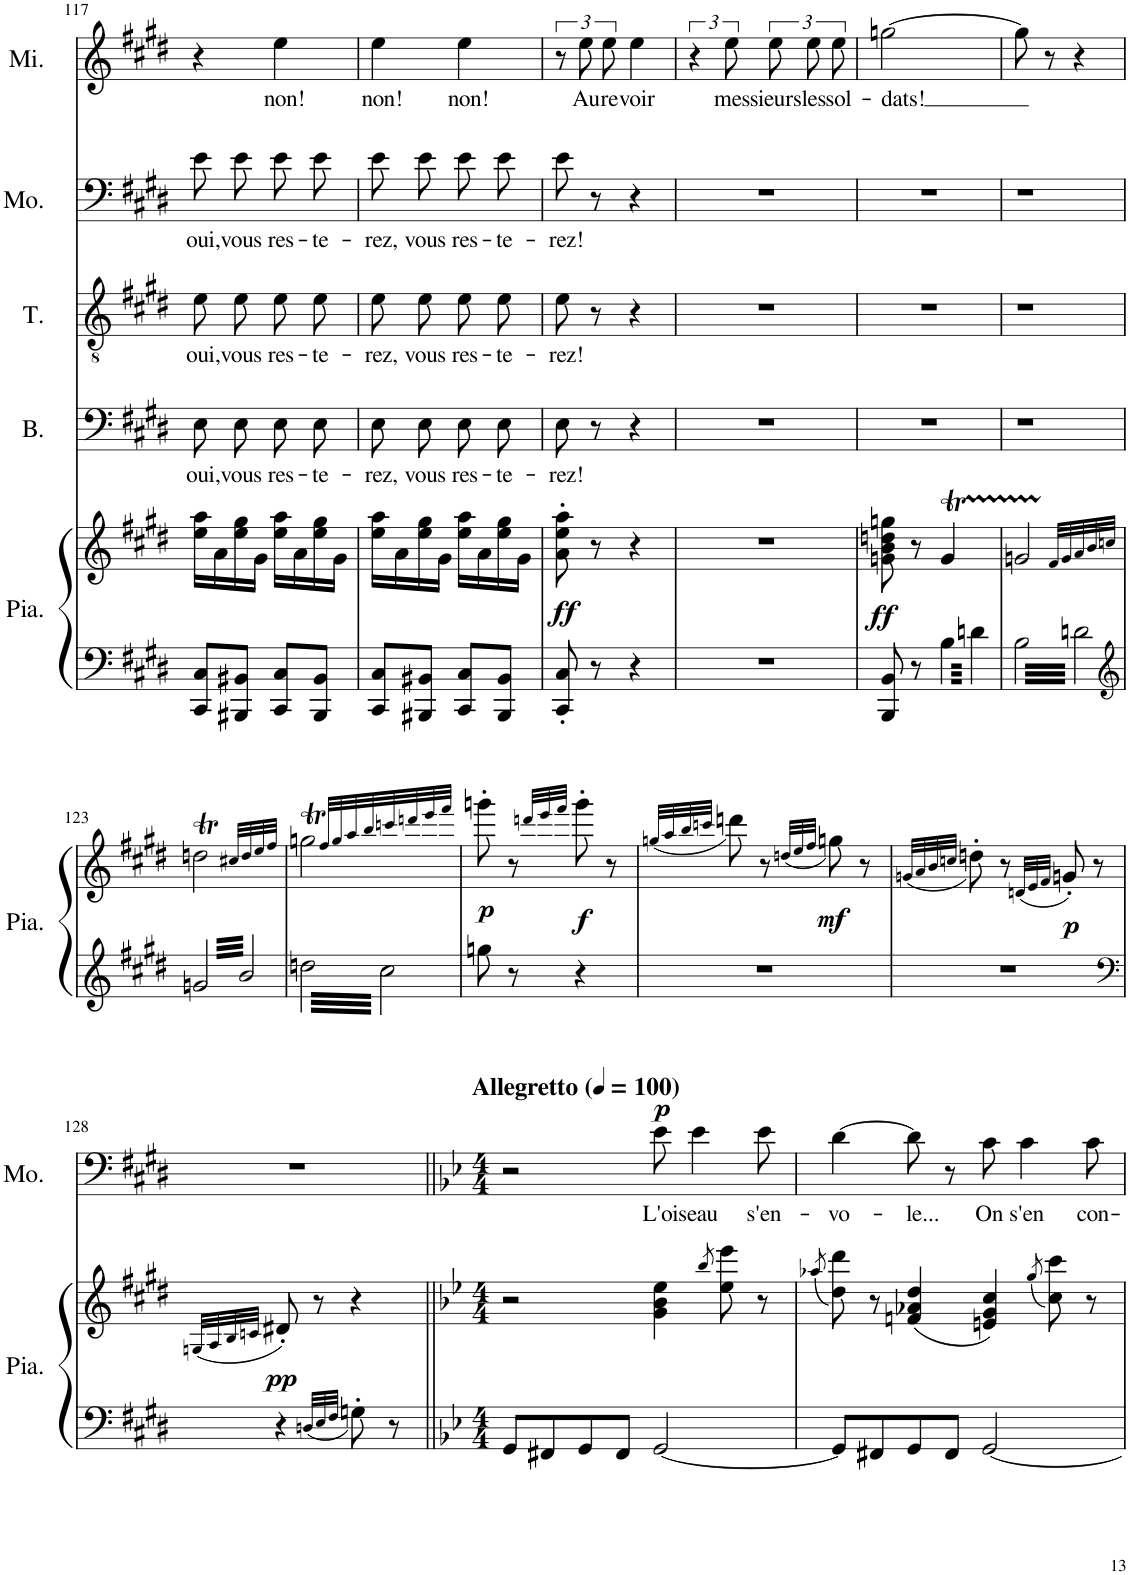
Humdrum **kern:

**kern	**kern	**dynam	**kern	**text	**kern	**text	**kern	**text	**dynam	**kern	**text
*part5	*part5	*part5	*part4	*part4	*part3	*part3	*part2	*part2	*part2	*part1	*part1
*staff6	*staff5	*staff5/6	*staff4	*staff4	*staff3	*staff3	*staff2	*staff2	*staff2	*staff1	*staff1
*I"Piano	*	*	*I"Bass	*	*I"Ténor	*	*I"Morales	*	*	*I"Micaela	*
*I'Pia.	*	*	*I'B.	*	*I'T.	*	*I'Mo.	*	*	*I'Mi.	*
!!LO:PB:g=z
*clefG2	*clefG2	*	*clefF4	*	*clefGv2	*	*clefF4	*	*	*clefG2	*
*k[f#c#g#d#]	*k[f#c#g#d#]	*	*k[f#c#g#d#]	*	*k[f#c#g#d#]	*	*k[f#c#g#d#]	*	*	*k[f#c#g#d#]	*
*M2/4	*M2/4	*	*M2/4	*	*M2/4	*	*M2/4	*	*	*M2/4	*
=117	=117	=117	=117	=117	=117	=117	=117	=117	=117	=117	=117
!	!	!	!	!LO:LY:b	!	!LO:LY:b	!	!LO:LY:b	!	!	!
8CC#/ 8C#/L	16ee\ 16aa\LL	.	8E\L	oui,	8e\L	oui,	8e\L	oui,	.	4r	.
.	16a\	.	.	.	.	.	.	.	.	.	.
!	!	!	!	!LO:LY:b	!	!LO:LY:b	!	!LO:LY:b	!	!	!
8BBB#X/ 8BB#X/J	16ee\ 16gg#\	.	8E\J	vous	8e\J	vous	8e\J	vous	.	.	.
.	16g#\JJ	.	.	.	.	.	.	.	.	.	.
!	!	!	!	!LO:LY:b	!	!LO:LY:b	!	!LO:LY:b	!	!	!LO:LY:b
8CC#/ 8C#/L	16ee\ 16aa\LL	.	8E\L	res-	8e\L	res-	8e\L	res-	.	4ee\	non!
.	16a\	.	.	.	.	.	.	.	.	.	.
!	!	!	!	!LO:LY:b	!	!LO:LY:b	!	!LO:LY:b	!	!	!
8BBB#/ 8BB#/J	16ee\ 16gg#\	.	8E\J	-te-	8e\J	-te-	8e\J	-te-	.	.	.
.	16g#\JJ	.	.	.	.	.	.	.	.	.	.
=118	=118	=118	=118	=118	=118	=118	=118	=118	=118	=118	=118
!	!	!	!	!LO:LY:b	!	!LO:LY:b	!	!LO:LY:b	!	!	!LO:LY:b
8CC#/ 8C#/L	16ee\ 16aa\LL	.	8E\L	-rez,	8e\L	-rez,	8e\L	-rez,	.	4ee\	non!
.	16a\	.	.	.	.	.	.	.	.	.	.
!	!	!	!	!LO:LY:b	!	!LO:LY:b	!	!LO:LY:b	!	!	!
8BBB#X/ 8BB#X/J	16ee\ 16gg#\	.	8E\J	vous	8e\J	vous	8e\J	vous	.	.	.
.	16g#\JJ	.	.	.	.	.	.	.	.	.	.
!	!	!	!	!LO:LY:b	!	!LO:LY:b	!	!LO:LY:b	!	!	!LO:LY:b
8CC#/ 8C#/L	16ee\ 16aa\LL	.	8E\L	res-	8e\L	res-	8e\L	res-	.	4ee\	non!
.	16a\	.	.	.	.	.	.	.	.	.	.
!	!	!	!	!LO:LY:b	!	!LO:LY:b	!	!LO:LY:b	!	!	!
8BBB#/ 8BB#/J	16ee\ 16gg#\	.	8E\J	-te-	8e\J	-te-	8e\J	-te-	.	.	.
.	16g#\JJ	.	.	.	.	.	.	.	.	.	.
=119	=119	=119	=119	=119	=119	=119	=119	=119	=119	=119	=119
!	!	!LO:DY:b	!	!LO:LY:b	!	!LO:LY:b	!	!LO:LY:b	!	!	!
8CC#/' 8C#/'	8a\' 8ee\' 8aa\'	ff	8E\	-rez!	8e\	-rez!	8e\	-rez!	.	12r	.
!	!	!	!	!	!	!	!	!	!	!	!LO:LY:b
.	.	.	.	.	.	.	.	.	.	12ee\L	Au
8r	8r	.	8r	.	8r	.	8r	.	.	.	.
!	!	!	!	!	!	!	!	!	!	!	!LO:LY:b
.	.	.	.	.	.	.	.	.	.	12ee\J	re-
!	!	!	!	!	!	!	!	!	!	!	!LO:LY:b
4r	4r	.	4r	.	4r	.	4r	.	.	4ee\	-voir
=120	=120	=120	=120	=120	=120	=120	=120	=120	=120	=120	=120
2r	2r	.	2r	.	2r	.	2r	.	.	6r	.
!	!	!	!	!	!	!	!	!	!	!	!LO:LY:b
.	.	.	.	.	.	.	.	.	.	12ee\	mes-
!	!	!	!	!	!	!	!	!	!	!	!LO:LY:b
.	.	.	.	.	.	.	.	.	.	12ee\L	-sieurs
!	!	!	!	!	!	!	!	!	!	!	!LO:LY:b
.	.	.	.	.	.	.	.	.	.	12ee\	les
!	!	!	!	!	!	!	!	!	!	!	!LO:LY:b
.	.	.	.	.	.	.	.	.	.	12ee\J	sol-
=121	=121	=121	=121	=121	=121	=121	=121	=121	=121	=121	=121
!	!	!LO:DY:a=2	!	!	!	!	!	!	!	!	!LO:LY:b
8BBB/ 8BB/	8gn\ 8b\ 8ddn\ 8ggn\	ff	2r	.	2r	.	2r	.	.	[2ggn\	-dats!
8r	8r	.	.	.	.	.	.	.	.	.	.
12.B\	4gT/	.	.	.	.	.	.	.	.	.	.
12.dn\	.	.	.	.	.	.	.	.	.	.	.
=122	=122	=122	=122	=122	=122	=122	=122	=122	=122	=122	=122
6.B\	2gnTTT/	.	2r	.	2r	.	2r	.	.	8gg\]	.
.	.	.	.	.	.	.	.	.	.	8r	.
6.dn\	.	.	.	.	.	.	.	.	.	4r	.
.	32qf#/LLL	.	.	.	.	.	.	.	.	.	.
.	32qg/	.	.	.	.	.	.	.	.	.	.
.	32qa/	.	.	.	.	.	.	.	.	.	.
.	32qb/	.	.	.	.	.	.	.	.	.	.
.	32qccn/JJJ	.	.	.	.	.	.	.	.	.	.
!!LO:LB:g=z
=123	=123	=123	=123	=123	=123	=123	=123	=123	=123	=123	=123
*clefG2	*	*	*	*	*	*	*	*	*	*	*
6.gn/	2ddnT\	.	2r	.	2r	.	2r	.	.	2r	.
6.b/	.	.	.	.	.	.	.	.	.	.	.
.	32qcc#X/LLL	.	.	.	.	.	.	.	.	.	.
.	32qdd/	.	.	.	.	.	.	.	.	.	.
.	32qee/	.	.	.	.	.	.	.	.	.	.
.	32qff#/JJJ	.	.	.	.	.	.	.	.	.	.
=124	=124	=124	=124	=124	=124	=124	=124	=124	=124	=124	=124
6.ddn\	2ggnT\	.	2r	.	2r	.	2r	.	.	2r	.
6.cc#\	.	.	.	.	.	.	.	.	.	.	.
.	32qff#/LLL	.	.	.	.	.	.	.	.	.	.
.	32qgg/	.	.	.	.	.	.	.	.	.	.
.	32qaa/	.	.	.	.	.	.	.	.	.	.
.	32qbb/	.	.	.	.	.	.	.	.	.	.
.	32qcccn/	.	.	.	.	.	.	.	.	.	.
.	32qdddn/	.	.	.	.	.	.	.	.	.	.
.	32qeee/	.	.	.	.	.	.	.	.	.	.
.	32qfff#/JJJ	.	.	.	.	.	.	.	.	.	.
=125	=125	=125	=125	=125	=125	=125	=125	=125	=125	=125	=125
!	!	!LO:DY:b	!	!	!	!	!	!	!	!	!
8ggn\	8gggn'\	p	2r	.	2r	.	2r	.	.	2r	.
8r	8r	.	.	.	.	.	.	.	.	.	.
.	32qdddn/LLL	.	.	.	.	.	.	.	.	.	.
.	32qeee/	.	.	.	.	.	.	.	.	.	.
.	32qfff#/JJJ	.	.	.	.	.	.	.	.	.	.
!	!	!LO:DY:b	!	!	!	!	!	!	!	!	!
4r	8ggg'\	f	.	.	.	.	.	.	.	.	.
.	8r	.	.	.	.	.	.	.	.	.	.
=126	=126	=126	=126	=126	=126	=126	=126	=126	=126	=126	=126
.	(32qggn/LLL	.	.	.	.	.	.	.	.	.	.
.	32qaa/	.	.	.	.	.	.	.	.	.	.
.	32qbb/	.	.	.	.	.	.	.	.	.	.
.	32qcccn/JJJ	.	.	.	.	.	.	.	.	.	.
2r	8dddn\)	.	2r	.	2r	.	2r	.	.	2r	.
.	8r	.	.	.	.	.	.	.	.	.	.
.	(32qddn/LLL	.	.	.	.	.	.	.	.	.	.
.	32qee/	.	.	.	.	.	.	.	.	.	.
.	32qff#/JJJ	.	.	.	.	.	.	.	.	.	.
!	!	!LO:DY:b	!	!	!	!	!	!	!	!	!
.	8ggn\)	mf	.	.	.	.	.	.	.	.	.
.	8r	.	.	.	.	.	.	.	.	.	.
=127	=127	=127	=127	=127	=127	=127	=127	=127	=127	=127	=127
.	(32qgn/LLL	.	.	.	.	.	.	.	.	.	.
.	32qa/	.	.	.	.	.	.	.	.	.	.
.	32qb/	.	.	.	.	.	.	.	.	.	.
.	32qccn/JJJ	.	.	.	.	.	.	.	.	.	.
2r	8ddn'\)	.	2r	.	2r	.	2r	.	.	2r	.
.	8r	.	.	.	.	.	.	.	.	.	.
.	(32qdn/LLL	.	.	.	.	.	.	.	.	.	.
.	32qe/	.	.	.	.	.	.	.	.	.	.
.	32qf#/JJJ	.	.	.	.	.	.	.	.	.	.
!	!	!LO:DY:b	!	!	!	!	!	!	!	!	!
.	8gn'/)	p	.	.	.	.	.	.	.	.	.
.	8r	.	.	.	.	.	.	.	.	.	.
!!LO:LB:g=z
=128	=128	=128	=128	=128	=128	=128	=128	=128	=128	=128	=128
*clefF4	*	*	*	*	*	*	*	*	*	*	*
.	(32qGn/LLL	.	.	.	.	.	.	.	.	.	.
.	32qA/	.	.	.	.	.	.	.	.	.	.
.	32qB/	.	.	.	.	.	.	.	.	.	.
.	32qcn/JJJ	.	.	.	.	.	.	.	.	.	.
!	!	!LO:DY:a=2	!	!	!	!	!	!	!	!	!
4r	8d#X'/)	pp	2r	.	2r	.	2r	.	.	2r	.
.	8r	.	.	.	.	.	.	.	.	.	.
32qDn/LLL	.	.	.	.	.	.	.	.	.	.	.
32qE/	.	.	.	.	.	.	.	.	.	.	.
32qF#/JJJ	.	.	.	.	.	.	.	.	.	.	.
8Gn'\	4r	.	.	.	.	.	.	.	.	.	.
8r	.	.	.	.	.	.	.	.	.	.	.
=129||	=129||	=129||	=129||	=129||	=129||	=129||	=129||	=129||	=129||	=129||	=129||
*k[b-e-]	*k[b-e-]	*	*k[b-e-]	*	*k[b-e-]	*	*k[b-e-]	*	*	*k[b-e-]	*
*M4/4	*M4/4	*	*M4/4	*	*M4/4	*	*M4/4	*	*	*M4/4	*
*	*	*	*	*	*	*	*	*	*	*MM100	*
!	!	!	!	!	!	!	!	!	!	!LO:TX:a:B:t=Allegretto	!
8GG/L	2r	.	1r	.	1r	.	2r	.	.	1r	.
8FF#X/	.	.	.	.	.	.	.	.	.	.	.
8GG/	.	.	.	.	.	.	.	.	.	.	.
8FF#/J	.	.	.	.	.	.	.	.	.	.	.
!	!	!	!	!	!	!	!	!LO:LY:b	!LO:DY:a	!	!
[2GG/	4g\ 4b-\ 4ee-\	.	.	.	.	.	8e-\	L'oi-	p	.	.
!	!	!	!	!	!	!	!	!LO:LY:b	!	!	!
.	.	.	.	.	.	.	4e-\	-seau	.	.	.
.	8qbb-/	.	.	.	.	.	.	.	.	.	.
.	8ee-\ 8eee-\	.	.	.	.	.	.	.	.	.	.
!	!	!	!	!	!	!	!	!LO:LY:b	!	!	!
.	8r	.	.	.	.	.	8e-\	s'en-	.	.	.
=130	=130	=130	=130	=130	=130	=130	=130	=130	=130	=130	=130
.	(8qaa-X/	.	.	.	.	.	.	.	.	.	.
!	!	!	!	!	!	!	!	!LO:LY:b	!	!	!
8GG/L]	8dd\ 8ddd\)	.	1r	.	1r	.	[4d\	-vo-	.	1r	.
8FF#X/	8r	.	.	.	.	.	.	.	.	.	.
!	!	!	!	!	!	!	!	!LO:LY:b	!	!	!
8GG/	(4fn/ 4a-X/ 4dd/	.	.	.	.	.	8d\]	-le...	.	.	.
8FF#/J	.	.	.	.	.	.	8r	.	.	.	.
!	!	!	!	!	!	!	!	!LO:LY:b	!	!	!
[2GG/	4en/ 4g/ 4cc/)	.	.	.	.	.	8c\	On	.	.	.
!	!	!	!	!	!	!	!	!LO:LY:b	!	!	!
.	.	.	.	.	.	.	4c\	s'en	.	.	.
.	(8qgg/	.	.	.	.	.	.	.	.	.	.
.	8cc\ 8ccc\)	.	.	.	.	.	.	.	.	.	.
!	!	!	!	!	!	!	!	!LO:LY:b	!	!	!
.	8r	.	.	.	.	.	8c\	con-	.	.	.
=	=	=	=	=	=	=	=	=	=	=	=
*-	*-	*-	*-	*-	*-	*-	*-	*-	*-	*-	*-
